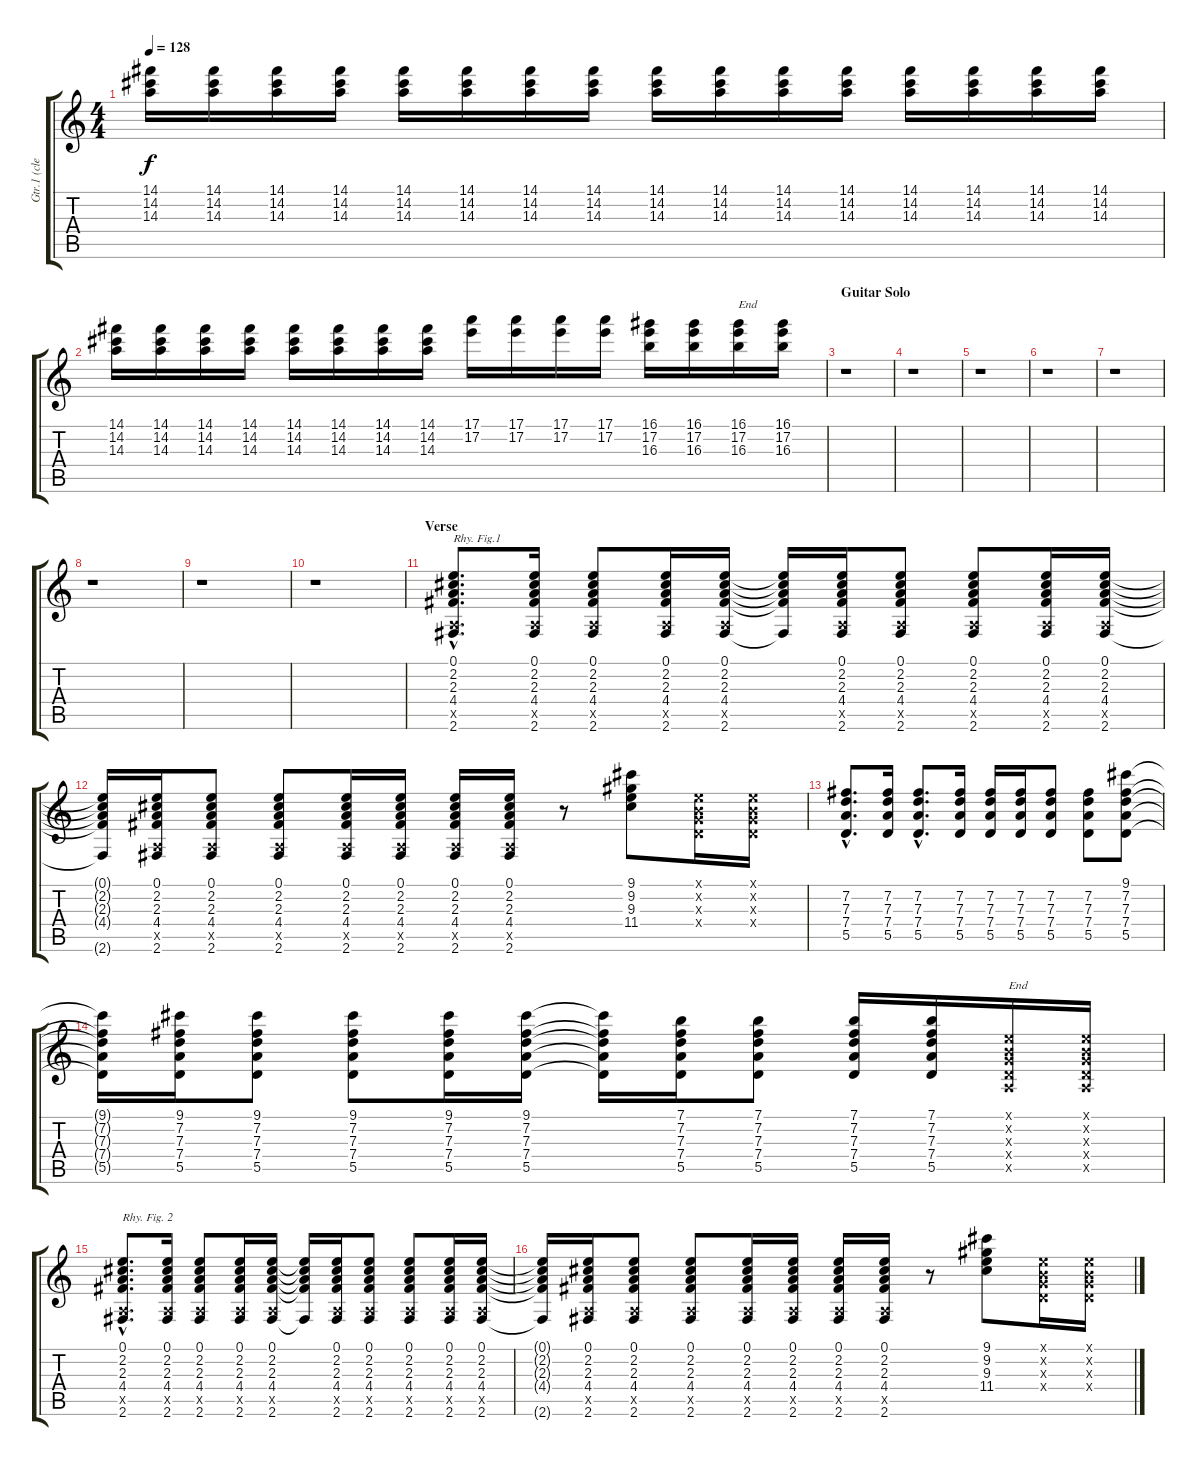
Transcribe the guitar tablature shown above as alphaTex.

\track ("Gtr.1 (clean)" "Gtr.1 (cle") {instrument electricguitarclean}
\staff {score tabs}
\tuning (E4 B3 G3 D3 A2 E2) {hide}
\ts (4 4)
\tempo 128
\clef g2
\ks c
(14.1 14.2 14.3).16{dy f} (14.1 14.2 14.3).16 (14.1 14.2 14.3).16 (14.1 14.2 14.3).16 (14.1 14.2 14.3).16 (14.1 14.2 14.3).16 (14.1 14.2 14.3).16 (14.1 14.2 14.3).16 (14.1 14.2 14.3).16 (14.1 14.2 14.3).16 (14.1 14.2 14.3).16 (14.1 14.2 14.3).16 (14.1 14.2 14.3).16 (14.1 14.2 14.3).16 (14.1 14.2 14.3).16 (14.1 14.2 14.3).16 |
(14.1 14.2 14.3).16 (14.1 14.2 14.3).16 (14.1 14.2 14.3).16 (14.1 14.2 14.3).16 (14.1 14.2 14.3).16 (14.1 14.2 14.3).16 (14.1 14.2 14.3).16 (14.1 14.2 14.3).16 (17.1 17.2).16 (17.1 17.2).16 (17.1 17.2).16 (17.1 17.2).16 (16.1 17.2 16.3).16 (16.1 17.2 16.3).16 (16.1 17.2 16.3).16{txt "End"} (16.1 17.2 16.3).16 |
\section ("" "Guitar Solo")
r.1 |
r.1 |
r.1 |
r.1 |
r.1 |
r.1 |
r.1 |
r.1 |
\section ("" "Verse")
(0.1{hac} 2.2{hac} 2.3{hac} 4.4{hac} 0.5{hac x} 2.6{hac}).8{d txt "Rhy. Fig.1"} (0.1 2.2 2.3 4.4 0.5{x} 2.6).16 (0.1 2.2 2.3 4.4 0.5{x} 2.6).8 (0.1 2.2 2.3 4.4 0.5{x} 2.6).16 (0.1 2.2 2.3 4.4 0.5{x} 2.6).16 (0.1{t} 2.2{t} 2.3{t} 4.4{t} 2.6{t}).16 (0.1 2.2 2.3 4.4 0.5{x} 2.6).16 (0.1 2.2 2.3 4.4 0.5{x} 2.6).8 (0.1 2.2 2.3 4.4 0.5{x} 2.6).8 (0.1 2.2 2.3 4.4 0.5{x} 2.6).16 (0.1 2.2 2.3 4.4 0.5{x} 2.6).16 |
(0.1{t} 2.2{t} 2.3{t} 4.4{t} 2.6{t}).16 (0.1 2.2 2.3 4.4 0.5{x} 2.6).16 (0.1 2.2 2.3 4.4 0.5{x} 2.6).8 (0.1 2.2 2.3 4.4 0.5{x} 2.6).8 (0.1 2.2 2.3 4.4 0.5{x} 2.6).16 (0.1 2.2 2.3 4.4 0.5{x} 2.6).16 (0.1 2.2 2.3 4.4 0.5{x} 2.6).16 (0.1 2.2 2.3 4.4 0.5{x} 2.6).16 r.8 (9.1 9.2 9.3 11.4).8 (0.1{x} 0.2{x} 0.3{x} 0.4{x}).16 (0.1{x} 0.2{x} 0.3{x} 0.4{x}).16 |
(7.2{hac} 7.3{hac} 7.4{hac} 5.5{hac}).8{d} (7.2 7.3 7.4 5.5).16 (7.2{hac} 7.3{hac} 7.4{hac} 5.5{hac}).8{d} (7.2 7.3 7.4 5.5).16 (7.2 7.3 7.4 5.5).16 (7.2 7.3 7.4 5.5).16 (7.2 7.3 7.4 5.5).8 (7.2 7.3 7.4 5.5).8 (9.1 7.2 7.3 7.4 5.5).8 |
(9.1{t} 7.2{t} 7.3{t} 7.4{t} 5.5{t}).16 (9.1 7.2 7.3 7.4 5.5).16 (9.1 7.2 7.3 7.4 5.5).8 (9.1 7.2 7.3 7.4 5.5).8 (9.1 7.2 7.3 7.4 5.5).16 (9.1 7.2 7.3 7.4 5.5).16 (9.1{t} 7.2{t} 7.3{t} 7.4{t} 5.5{t}).16 (7.1 7.2 7.3 7.4 5.5).16 (7.1 7.2 7.3 7.4 5.5).8 (7.1 7.2 7.3 7.4 5.5).16 (7.1 7.2 7.3 7.4 5.5).16 (0.1{x} 0.2{x} 0.3{x} 0.4{x} 0.5{x}).16{txt "End"} (0.1{x} 0.2{x} 0.3{x} 0.4{x} 0.5{x}).16 |
(0.1{hac} 2.2{hac} 2.3{hac} 4.4{hac} 0.5{hac x} 2.6{hac}).8{d txt "Rhy. Fig. 2"} (0.1 2.2 2.3 4.4 0.5{x} 2.6).16 (0.1 2.2 2.3 4.4 0.5{x} 2.6).8 (0.1 2.2 2.3 4.4 0.5{x} 2.6).16 (0.1 2.2 2.3 4.4 0.5{x} 2.6).16 (0.1{t} 2.2{t} 2.3{t} 4.4{t} 2.6{t}).16 (0.1 2.2 2.3 4.4 0.5{x} 2.6).16 (0.1 2.2 2.3 4.4 0.5{x} 2.6).8 (0.1 2.2 2.3 4.4 0.5{x} 2.6).8 (0.1 2.2 2.3 4.4 0.5{x} 2.6).16 (0.1 2.2 2.3 4.4 0.5{x} 2.6).16 |
(0.1{t} 2.2{t} 2.3{t} 4.4{t} 2.6{t}).16 (0.1 2.2 2.3 4.4 0.5{x} 2.6).16 (0.1 2.2 2.3 4.4 0.5{x} 2.6).8 (0.1 2.2 2.3 4.4 0.5{x} 2.6).8 (0.1 2.2 2.3 4.4 0.5{x} 2.6).16 (0.1 2.2 2.3 4.4 0.5{x} 2.6).16 (0.1 2.2 2.3 4.4 0.5{x} 2.6).16 (0.1 2.2 2.3 4.4 0.5{x} 2.6).16 r.8 (9.1 9.2 9.3 11.4).8 (0.1{x} 0.2{x} 0.3{x} 0.4{x}).16 (0.1{x} 0.2{x} 0.3{x} 0.4{x}).16
